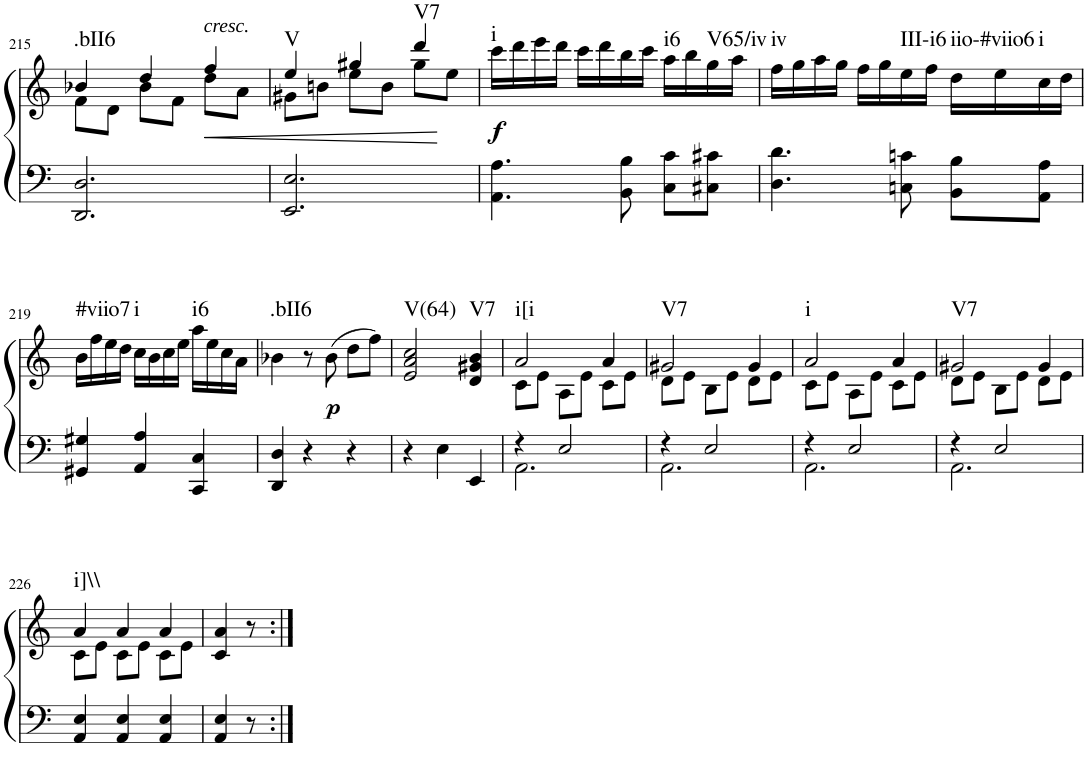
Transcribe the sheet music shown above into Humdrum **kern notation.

**kern	**kern	**dynam	**harte
*part1	*part1	*part1	*part1
*staff2	*staff1	*staff1/2	*
*I"Piano	*	*	*
*I'Pno.	*	*	*
!!LO:PB:g=z
*clefF4	*clefG2	*	*
*k[]	*k[]	*	*
*M3/4	*M3/4	*	*
=215	=215	=215	=215
*	*^	*	*
!	!	!	!	!LO:H:kt=.bII6
2.DD/ 2.D/	4b-X/	8f\L	.	N
.	.	8d\J	.	.
.	4dd/	8b-\L	.	.
.	.	8f\J	.	.
!	!LO:TX:a:i:t=cresc.	!	!	!
!	!	!	!LO:HP:b	!
.	4ff/	8dd\L	<	.
.	.	8a\J	.	.
=216	=216	=216	=216	=216
!	!	!	!	!LO:H:kt=V
2.EE/ 2.E/	4ee/	8g#X\L	.	N
.	.	8bn\J	.	.
.	4gg#X/	8ee\L	.	.
.	.	8b\J	.	.
!	!	!	!	!LO:H:kt=V7
.	4ddd/	8gg#\L	.	N
.	.	8ee\J	[	.
=217	=217	=217	=217	=217
!	!	!	!LO:DY:b	!LO:H:kt=i
*	*v	*v	*	*
4.AA\ 4.A\	16ccc\LL	f	N
.	16ddd\	.	.
.	16eee\	.	.
.	16ddd\JJ	.	.
.	16ccc\LL	.	.
.	16ddd\	.	.
8BB\ 8B\	16bb\	.	.
.	16ccc\JJ	.	.
!	!	!	!LO:H:kt=i6
8C\ 8c\L	16aa\LL	.	N
.	16bb\	.	.
!	!	!	!LO:H:kt=V65/iv
8C#X\ 8c#X\J	16gg\	.	N
.	16aa\JJ	.	.
=218	=218	=218	=218
!	!	!	!LO:H:kt=iv
4.D\ 4.d\	16ff\LL	.	N
.	16gg\	.	.
.	16aa\	.	.
.	16gg\JJ	.	.
.	16ff\LL	.	.
.	16gg\	.	.
!	!	!	!LO:H:kt=III-i6
8Cn\ 8cn\	16ee\	.	N
.	16ff\JJ	.	.
!	!	!	!LO:H:kt=iio-#viio6
8BB\ 8B\L	16dd\LL	.	N
.	16ee\	.	.
!	!	!	!LO:H:kt=i
8AA\ 8A\J	16cc\	.	N
.	16dd\JJ	.	.
!!LO:LB:g=z
=219	=219	=219	=219
!	!	!	!LO:H:kt=#viio7
4GG#X/ 4G#X/	16b\LL	.	N
.	16ff\	.	.
.	16ee\	.	.
.	16dd\JJ	.	.
!	!	!	!LO:H:kt=i
4AA/ 4A/	16cc\LL	.	N
.	16b\	.	.
.	16cc\	.	.
.	16ee\JJ	.	.
!	!	!	!LO:H:kt=i6
4CC/ 4C/	16aa\LL	.	N
.	16ee\	.	.
.	16cc\	.	.
.	16a\JJ	.	.
=220	=220	=220	=220
!	!	!	!LO:H:kt=.bII6
4DD/ 4D/	4b-X\	.	N
4r	8r	.	.
!	!	!LO:DY:b	!
.	(8b-\	p	.
4r	8dd\L	.	.
.	8ff\J)	.	.
=221	=221	=221	=221
!	!	!	!LO:H:kt=V(64)
4r	2e/ 2a/ 2cc/	.	N
4E\	.	.	.
!	!	!	!LO:H:kt=V7
4EE/	4d/ 4g#X/ 4b/	.	N
=222	=222	=222	=222
*^	*^	*	*
!	!	!	!	!	!LO:H:kt=i[i
4r	2.AA\	2a/	8c\L	.	N
.	.	.	8e\J	.	.
2E/	.	.	8A\L	.	.
.	.	.	8e\J	.	.
.	.	4a/	8c\L	.	.
.	.	.	8e\J	.	.
=223	=223	=223	=223	=223	=223
!	!	!	!	!	!LO:H:kt=V7
4r	2.AA\	2g#X/	8d\L	.	N
.	.	.	8e\J	.	.
2E/	.	.	8B\L	.	.
.	.	.	8e\J	.	.
.	.	4g#/	8d\L	.	.
.	.	.	8e\J	.	.
=224	=224	=224	=224	=224	=224
!	!	!	!	!	!LO:H:kt=i
4r	2.AA\	2a/	8c\L	.	N
.	.	.	8e\J	.	.
2E/	.	.	8A\L	.	.
.	.	.	8e\J	.	.
.	.	4a/	8c\L	.	.
.	.	.	8e\J	.	.
=225	=225	=225	=225	=225	=225
!	!	!	!	!	!LO:H:kt=V7
4r	2.AA\	2g#X/	8d\L	.	N
.	.	.	8e\J	.	.
2E/	.	.	8B\L	.	.
.	.	.	8e\J	.	.
.	.	4g#/	8d\L	.	.
.	.	.	8e\J	.	.
*v	*v	*	*	*	*
!!LO:LB:g=z	!!
=226	=226	=226	=226	=226
!	!	!	!	!LO:H:kt=i]\\
4AA/ 4E/	4a/	8c\L	.	N
.	.	8e\J	.	.
4AA/ 4E/	4a/	8c\L	.	.
.	.	8e\J	.	.
4AA/ 4E/	4a/	8c\L	.	.
.	.	8e\J	.	.
*	*v	*v	*	*
=227	=227	=227	=227
4AA/ 4E/	4c/ 4a/	.	.
8r	8r	.	.
=:|!	=:|!	=:|!	=:|!
*-	*-	*-	*-
